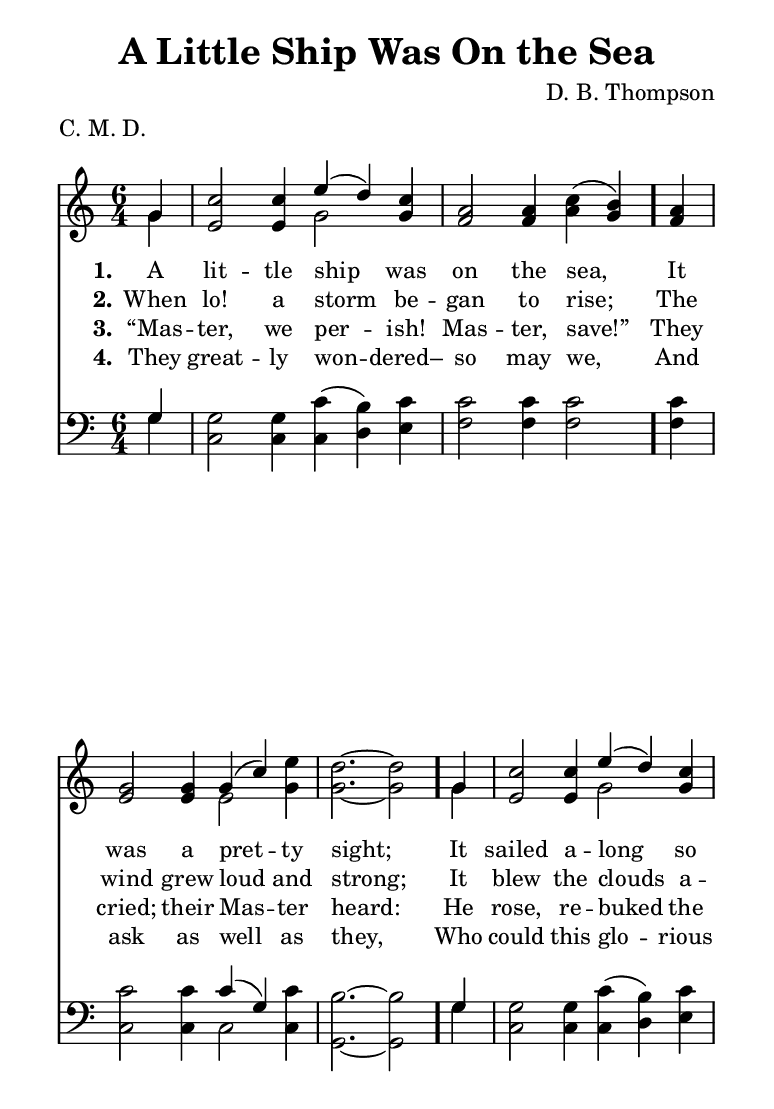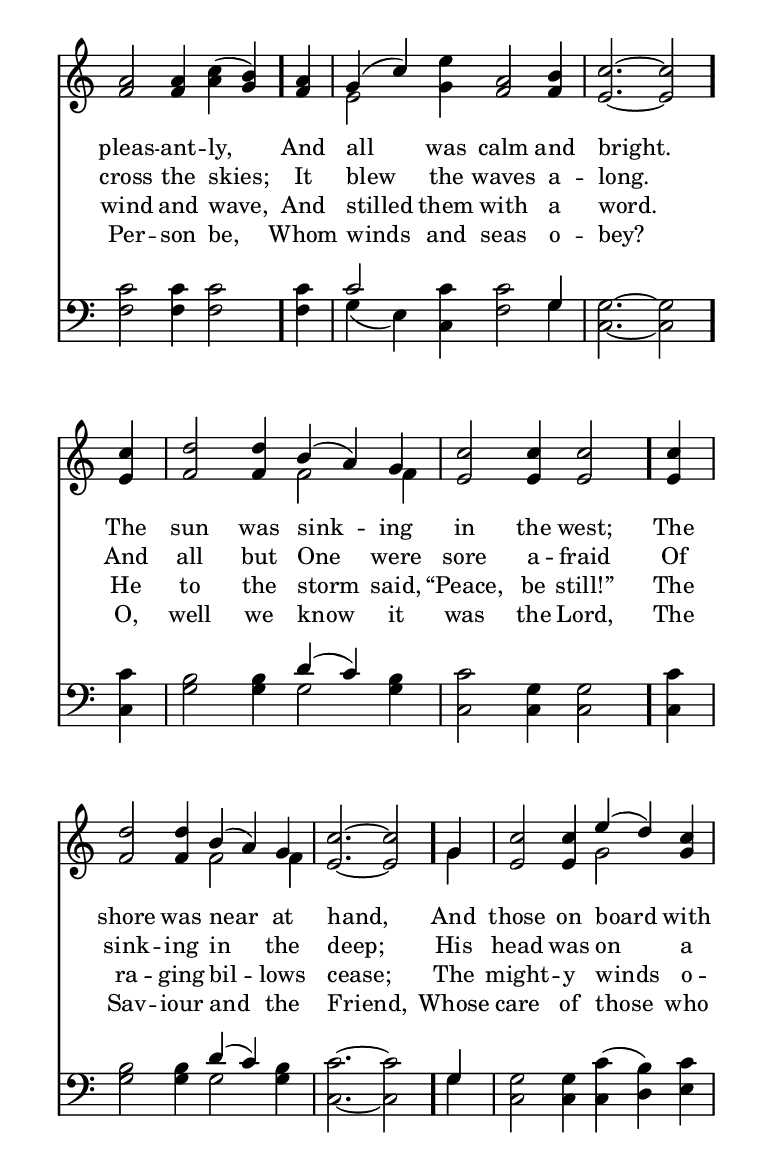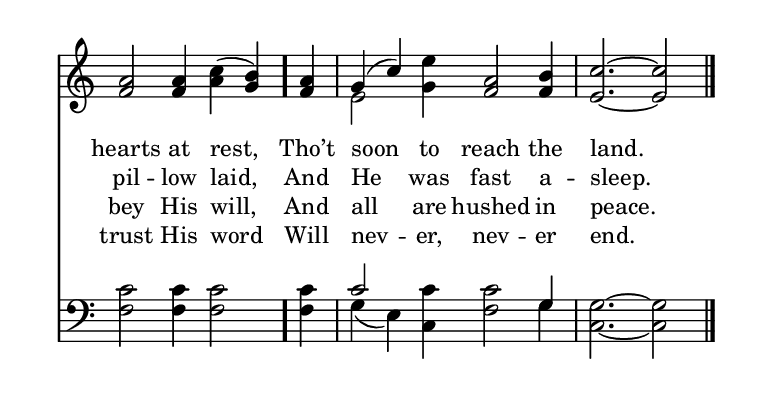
\include "common/global.ily"
\paper {
  \include "common/paper.ily"
}

\header{
  hymnnumber = "293"
  title = "A Little Ship Was On the Sea"
  tunename = "Alida"
  meter = "C. M. D."
  poet = ""
  composer = "D. B. Thompson"
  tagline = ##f
}

global = {
  \include "common/overrides.ily"
  \override Staff.TimeSignature.style = #'numbered
  \time 6/4
  \override Score.MetronomeMark.transparent = ##t % hide all fermata changes too
  \tempo 4=140
  \key c \major
  \partial 4
  \autoBeamOff
}

notesSoprano = {
\global
\relative c'' {

  g4 | c2 c4 e( d) c | a2 a4 c( b)
  a4 | g2 g4 g( c) e | d2. ~ d2 \eogbreak
  g,4 | c2 c4 e( d) c | a2 a4 c( b)
  a4 | g( c) e a,2 b4 | c2. ~ c2 \eogbreak

  c4 | d2 d4 b( a) g | c2 c4 c2
  c4 | d2 d4 b( a) g | c2. ~ c2 \eogbreak
  g4 | c2 c4 e( d) c | a2 a4 c( b)
  a4 | g( c) e a,2 b4 | c2. ~ c2

  \bar "|."

}
}

notesAlto = {
\global
\relative e' {

  g4 | e2 e4 g2 g4 | f2 f4 a( g)
  f4 | e2 e4 e2 g4 | g2. ~ g2
  g4 | e2 e4 g2 g4 | f2 f4 a( g)
  f4 | e2 g4 f2 f4 | e2. ~ e2

  e4 | f2 f4 f2 f4 | e2 e4 e2
  e4 | f2 f4 f2 f4 | e2. ~ e2
  g4 | e2 e4 g2 g4 | f2 f4 a( g)
  f4 | e2 g4 f2 f4 | e2. ~ e2

}
}

notesTenor = {
\global
\relative a {

  g4 | g2 g4 c( b) c | c2 c4 c2
  c4 | c2 c4 c( g) c | b2. ~ b2
  g4 | g2 g4 c( b) c | c2 c4 c2
  c4 | c2 c4 c2 g4 | g2. ~ g2

  c4 | b2 b4 d( c) b | c2 g4 g2
  c4 | b2 b4 d( c) b | c2. ~ c2
  g4 | g2 g4 c( b) c | c2 c4 c2
  c4 | c2 c4 c2 g4 | g2. ~ g2

}
}

notesBass = {
\global
\relative f {

  g4 | c,2 c4 c( d) e | f2 f4 f2
  f4 | c2 c4 c2 c4 | g2. ~ g2
  g'4 | c,2 c4 c( d) e | f2 f4 f2
  f4 | g( e) c f2 g4 | c,2. ~ c2

  c4 | g'2 g4 g2 g4 | c,2 c4 c2
  c4 | g'2 g4 g2 g4 | c,2. ~ c2
  g'4 | c,2 c4 c( d) e | f2 f4 f2
  f4 | g( e) c f2 g4 | c,2. ~ c2

}
}

wordsA = \lyricmode {
\set stanza = "1."

A lit -- tle ship was on the sea, \bar "."
It was a pret -- ty sight; \bar "."
It sailed a -- long so pleas -- ant -- ly, \bar "."
And all was calm and bright. \bar "."
The sun was sink -- ing in the west; \bar "."
The shore was near at hand, \bar "."
And those on board with hearts at rest, \bar "."
Tho’t soon to reach the land. \bar "."

}

wordsB = \lyricmode {
\set stanza = "2."

When lo! a storm be -- gan to rise;
The wind grew loud and strong;
It blew the clouds a -- cross the skies;
It blew the waves a -- long.
And all but One were sore a -- fraid
Of sink -- ing in the deep;
His head was on a pil -- low laid,
And He was fast a -- sleep.

}

wordsC = \lyricmode {
\set stanza = "3."

“Mas -- ter, we per -- ish! Mas -- ter, save!”
They cried; their Mas -- ter heard:
He rose, re -- buked the wind and wave,
And stilled them with a word.
He to the storm said, “Peace, be still!”
The ra -- ging bil -- lows cease;
The might -- y winds o -- bey His will,
And all are hushed in peace.

}

wordsD = \lyricmode {
\set stanza = "4."

They great -- ly won -- dered– so may we,
And ask as well as they,
Who could this glo -- rious Per -- son be,
Whom winds and seas o -- bey?
O, well we know it was the Lord,
The Sav -- iour and the Friend,
Whose care of those who trust His word
Will nev -- er, nev -- er end.

}

\score {
  \context ChoirStaff <<
    \context Staff = upper <<
      \set Staff.autoBeaming = ##f
      \set ChoirStaff.systemStartDelimiter = #'SystemStartBar
      \set ChoirStaff.printPartCombineTexts = ##f
      \partcombine #'(2 . 9) \notesSoprano \notesAlto
      \context NullVoice = sopranos { \voiceOne << \notesSoprano >> }
      \context NullVoice = altos { \voiceTwo << \notesAlto >> }
      \context Lyrics = one   \lyricsto sopranos \wordsA
      \context Lyrics = two   \lyricsto sopranos \wordsB
      \context Lyrics = three \lyricsto sopranos \wordsC
      \context Lyrics = four  \lyricsto sopranos \wordsD
    >>
    \context Staff = men <<
      \set Staff.autoBeaming = ##f
      \clef bass
      \set ChoirStaff.printPartCombineTexts = ##f
      \partcombine #'(2 . 9) \notesTenor \notesBass
      \context NullVoice = tenors { \voiceOne << \notesTenor >> }
      \context NullVoice = basses { \voiceTwo << \notesBass >> }
    >>
  >>
  \layout {
    \include "common/layout.ily"
  }
  \midi{
    \include "common/midi.ily"
  }
}

\version "2.19.49"  % necessary for upgrading to future LilyPond versions.

% vi:set et ts=2 sw=2 ai nocindent syntax=lilypond:
